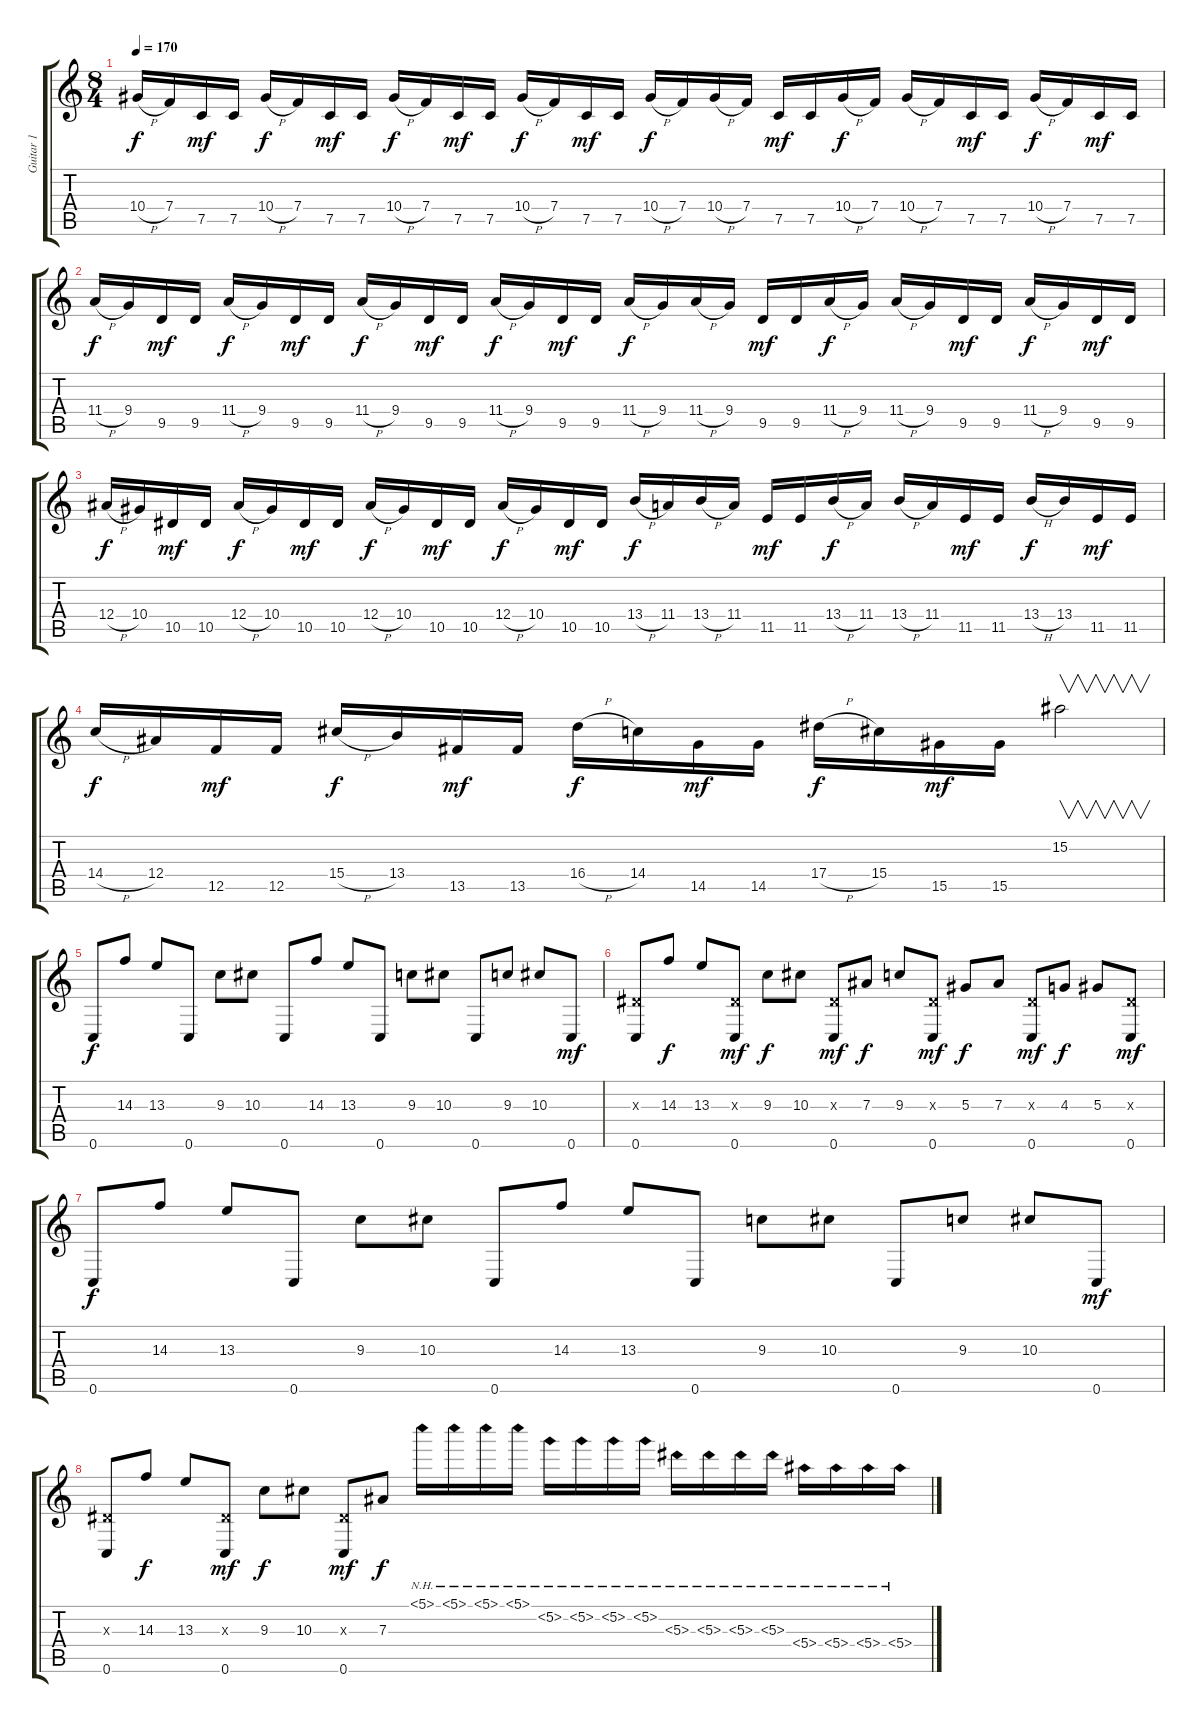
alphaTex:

\track ("Guitar 1" "Guitar 1") {instrument distortionguitar}
\staff {score tabs}
\tuning (C4 G3 Eb3 Bb2 F2 C2) {hide}
\ts (8 4)
\tempo 170
\clef g2
\ks c
10.4{h}.16{dy f instrument distortionguitar} 7.4.16 7.5.16{dy mf} 7.5.16 10.4{h}.16{dy f} 7.4.16 7.5.16{dy mf} 7.5.16 10.4{h}.16{dy f} 7.4.16 7.5.16{dy mf} 7.5.16 10.4{h}.16{dy f} 7.4.16 7.5.16{dy mf} 7.5.16 10.4{h}.16{dy f} 7.4.16 10.4{h}.16 7.4.16 7.5.16{dy mf} 7.5.16 10.4{h}.16{dy f} 7.4.16 10.4{h}.16 7.4.16 7.5.16{dy mf} 7.5.16 10.4{h}.16{dy f} 7.4.16 7.5.16{dy mf} 7.5.16 |
11.4{h}.16{dy f} 9.4.16 9.5.16{dy mf} 9.5.16 11.4{h}.16{dy f} 9.4.16 9.5.16{dy mf} 9.5.16 11.4{h}.16{dy f} 9.4.16 9.5.16{dy mf} 9.5.16 11.4{h}.16{dy f} 9.4.16 9.5.16{dy mf} 9.5.16 11.4{h}.16{dy f} 9.4.16 11.4{h}.16 9.4.16 9.5.16{dy mf} 9.5.16 11.4{h}.16{dy f} 9.4.16 11.4{h}.16 9.4.16 9.5.16{dy mf} 9.5.16 11.4{h}.16{dy f} 9.4.16 9.5.16{dy mf} 9.5.16 |
12.4{h}.16{dy f} 10.4.16 10.5.16{dy mf} 10.5.16 12.4{h}.16{dy f} 10.4.16 10.5.16{dy mf} 10.5.16 12.4{h}.16{dy f} 10.4.16 10.5.16{dy mf} 10.5.16 12.4{h}.16{dy f} 10.4.16 10.5.16{dy mf} 10.5.16 13.4{h}.16{dy f} 11.4.16 13.4{h}.16 11.4.16 11.5.16{dy mf} 11.5.16 13.4{h}.16{dy f} 11.4.16 13.4{h}.16 11.4.16 11.5.16{dy mf} 11.5.16 13.4{h}.16{dy f} 13.4.16 11.5.16{dy mf} 11.5.16 |
14.4{h}.16{dy f} 12.4.16 12.5.16{dy mf} 12.5.16 15.4{h}.16{dy f} 13.4.16 13.5.16{dy mf} 13.5.16 16.4{h}.16{dy f} 14.4.16 14.5.16{dy mf} 14.5.16 17.4{h}.16{dy f} 15.4.16 15.5.16{dy mf} 15.5.16 15.2.2{v} |
0.6.8{dy f} 14.3.8 13.3.8 0.6.8 9.3.8 10.3.8 0.6.8 14.3.8 13.3.8 0.6.8 9.3.8 10.3.8 0.6.8 9.3.8 10.3.8 0.6.8{dy mf} |
(0.3{x} 0.6).8 14.3.8{dy f} 13.3.8 (0.3{x} 0.6).8{dy mf} 9.3.8{dy f} 10.3.8 (0.3{x} 0.6).8{dy mf} 7.3.8{dy f} 9.3.8 (0.3{x} 0.6).8{dy mf} 5.3.8{dy f} 7.3.8 (0.3{x} 0.6).8{dy mf} 4.3.8{dy f} 5.3.8 (0.3{x} 0.6).8{dy mf} |
0.6.8{dy f} 14.3.8 13.3.8 0.6.8 9.3.8 10.3.8 0.6.8 14.3.8 13.3.8 0.6.8 9.3.8 10.3.8 0.6.8 9.3.8 10.3.8 0.6.8{dy mf} |
(0.3{x} 0.6).8 14.3.8{dy f} 13.3.8 (0.3{x} 0.6).8{dy mf} 9.3.8{dy f} 10.3.8 (0.3{x} 0.6).8{dy mf} 7.3.8{dy f} 5.1{nh}.16 5.1{nh}.16 5.1{nh}.16 5.1{nh}.16 5.2{nh}.16 5.2{nh}.16 5.2{nh}.16 5.2{nh}.16 5.3{nh}.16 5.3{nh}.16 5.3{nh}.16 5.3{nh}.16 5.4{nh}.16 5.4{nh}.16 5.4{nh}.16 5.4{nh}.16
